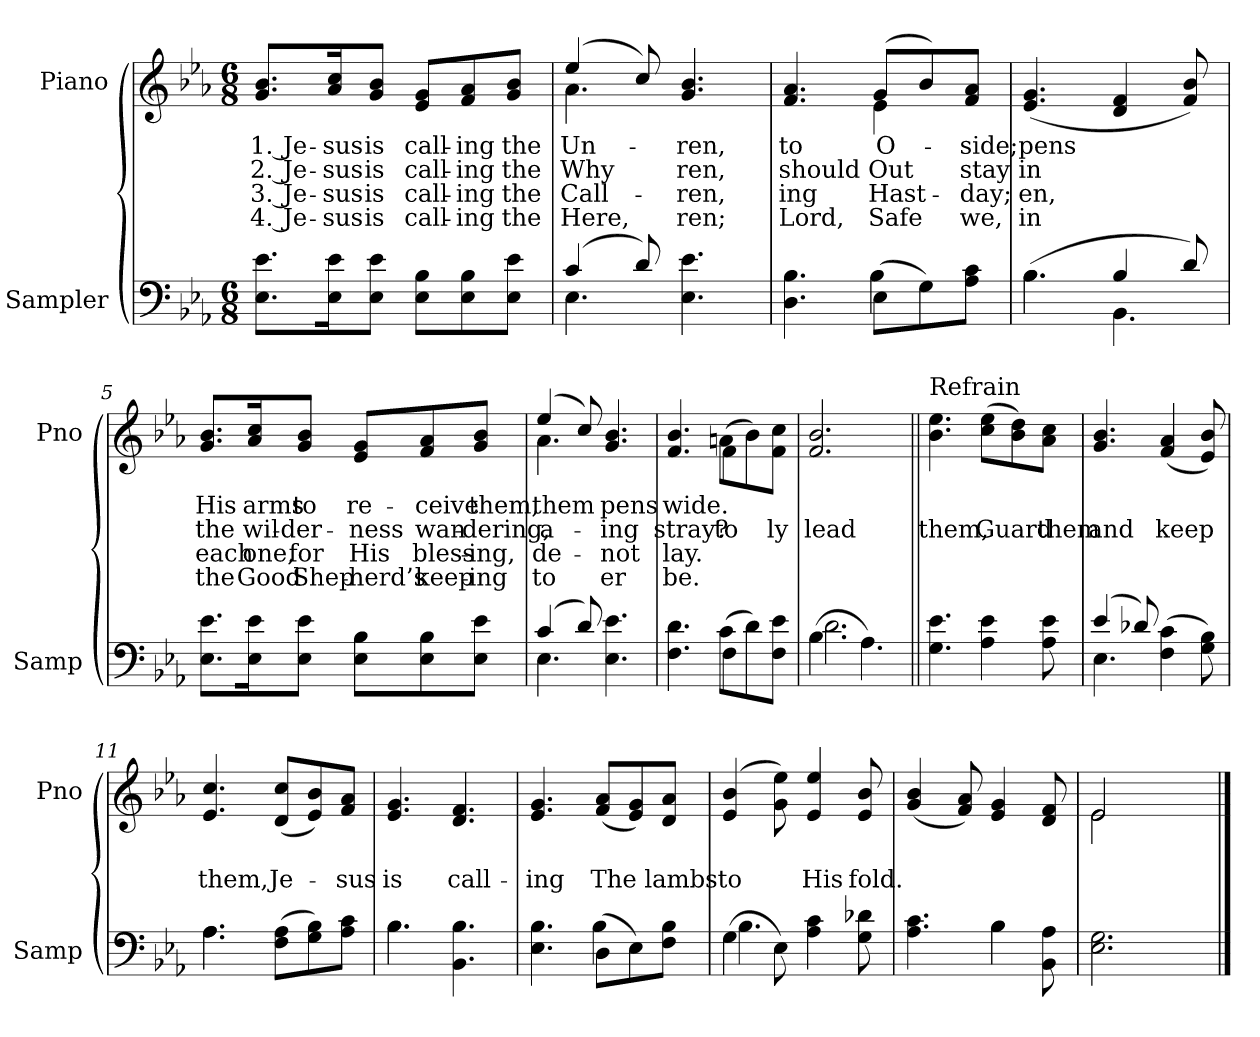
**kern	**kern	**text	**text	**text	**text
*part2	*part1	*part1	*part1	*part1	*part1
*staff2	*staff1	*staff1	*staff1	*staff1	*staff1
*I"Sampler	*I"Piano	*	*	*	*
*I'Samp	*I'Pno	*	*	*	*
*clefF4	*clefG2	*	*	*	*
*k[b-e-a-]	*k[b-e-a-]	*	*	*	*
*E-:	*E-:	*	*	*	*
*M6/8	*M6/8	*	*	*	*
=1	=1	=1	=1	=1	=1
8.E-\ 8.e-\L	8.g/ 8.b-/L	1. Je-	2. Je-	3. Je-	4. Je-
16E-\ 16e-\K	16a-/ 16cc/K	-sus	-sus	-sus	-sus
8E-\ 8e-\J	8g/ 8b-/J	is	is	is	is
8E-\ 8B-\L	8e-/ 8g/L	call-	call-	call-	call-
8E-\ 8B-\	8f/ 8a-/	-ing	-ing	-ing	-ing
8E-\ 8e-\J	8g/ 8b-/J	the	the	the	the
=2	=2	=2	=2	=2	=2
*^	*^	*	*	*	*
(4c/	4.E-	(4ee-/	4.a-	Un-	Why	Call-	Here,
8d/)	.	8cc/)	.	.	.	.	.
4.E- 4.e-	4.ryy	4.g 4.b-	4.ryy	-ren,	-ren,	-ren,	-ren;
=3	=3	=3	=3	=3	=3	=3	=3
4.D 4.B-	4.ryy	4.f 4.a-	4.ryy	-to	should	-ing	Lord,
(8E-\L	4B-	(8g/L	4e-	O-	Out	Hast-	Safe
8G\)	.	8b-/)	.	.	.	.	.
8A-\ 8c\J	8ryy	8f/ 8a-/J	8ryy	side;	stay	-day;	we,
*	*	*v	*v	*	*	*	*
=4	=4	=4	=4	=4	=4	=4
(4.B-\	4.B-	(4.e- 4.g	-pens	in	-en,	in
4B-/	4.BB-	4d 4f	.	.	.	.
8d/)	.	8f 8b-)	.	.	.	.
*v	*v	*	*	*	*	*
=5	=5	=5	=5	=5	=5
8.E-\ 8.e-\L	8.g/ 8.b-/L	His	the	each	the
16E-\ 16e-\K	16a-/ 16cc/K	arms	wil-	one,	Good
8E-\ 8e-\J	8g/ 8b-/J	to	-der-	for	Shep-
8E-\ 8B-\L	8e-/ 8g/L	re-	-ness	His	-herd’s
8E-\ 8B-\	8f/ 8a-/	-ceive	wan-	bless-	keep-
8E-\ 8e-\J	8g/ 8b-/J	them,	-dering,	-ing,	-ing
=6	=6	=6	=6	=6	=6
*^	*^	*	*	*	*
(4c/	4.E-	(4ee-/	4.a-	them	a-	de-	to
8d/)	.	8cc/)	.	.	.	.	.
4.E- 4.e-	4.ryy	4.g 4.b-	4.ryy	-pens	-ing	not	-er
=7	=7	=7	=7	=7	=7	=7	=7
4.F 4.d	4.ryy	4.f 4.b-	4.ryy	wide.	-stray?	-lay.	be.
(8c\L	4F	(8an\L	4f	.	to	.	.
8d\)	.	8b-\)	.	.	.	.	.
8F\ 8e-\J	8ryy	8f\ 8cc\J	8ryy	.	-ly	.	.
*	*	*v	*v	*	*	*	*
=8	=8	=8	=8	=8	=8	=8
(4.B-\	2.d	2.f 2.b-	.	lead	.	.
4.A-\)	.	.	.	.	.	.
*v	*v	*	*	*	*	*
=9||	=9||	=9||	=9||	=9||	=9||
!	!LO:TX:t=Refrain	!	!	!	!
4.G 4.e-	4.b- 4.ee-	.	them,	.	.
4A- 4e-	(8cc\ 8ee-\L	.	Guard	.	.
.	8b-\ 8dd\)	.	.	.	.
8A- 8e-	8a-\ 8cc\J	.	them	.	.
=10	=10	=10	=10	=10	=10
*^	*	*	*	*	*
(4e-/	4.E-	4.g 4.b-	.	and	.	.
8d-X/)	.	.	.	.	.	.
(4F 4c	4.ryy	(4f 4a-	.	keep	.	.
8G 8B-)	.	8e- 8b-)	.	.	.	.
=11	=11	=11	=11	=11	=11	=11
4.A-\	4.A-	4.e- 4.cc	.	them,	.	.
(8F\ 8A-\L	4.ryy	(8d/ 8cc/L	.	Je-	.	.
8G\ 8B-\)	.	8e-/ 8b-/)	.	.	.	.
8A-\ 8c\J	.	8f/ 8a-/J	.	-sus	.	.
=12	=12	=12	=12	=12	=12	=12
4.B-\	4.B-	4.e- 4.g	.	is	.	.
4.BB- 4.B-	4.ryy	4.d 4.f	.	call-	.	.
=13	=13	=13	=13	=13	=13	=13
4.E- 4.B-	4.ryy	4.e- 4.g	.	-ing	.	.
(8D\L	4B-	(8f/ 8a-/L	.	The	.	.
8E-\)	.	8e-/ 8g/)	.	.	.	.
8F\ 8B-\J	8ryy	8d/ 8a-/J	.	lambs	.	.
=14	=14	=14	=14	=14	=14	=14
(4G\	4.B-	(4e- 4b-	.	to	.	.
8E-\)	.	8g 8ee-)	.	.	.	.
4A- 4c	4.ryy	4e- 4ee-	.	His	.	.
8G 8d-X	.	8e- 8b-	.	fold.	.	.
=15	=15	=15	=15	=15	=15	=15
4.A- 4.c	4.ryy	(4g 4b-	.	.	.	.
.	.	8f 8a-)	.	.	.	.
4B-\	4B-	4e- 4g	.	.	.	.
8BB- 8A-	8ryy	8d 8f	.	.	.	.
*v	*v	*	*	*	*	*
=16	=16	=16	=16	=16	=16
*	*^	*	*	*	*
2.E- 2.G	2e-/	2e-	.	.	.	.
.	4ryy	4ryy	.	.	.	.
*	*v	*v	*	*	*	*
==	==	==	==	==	==
*-	*-	*-	*-	*-	*-
